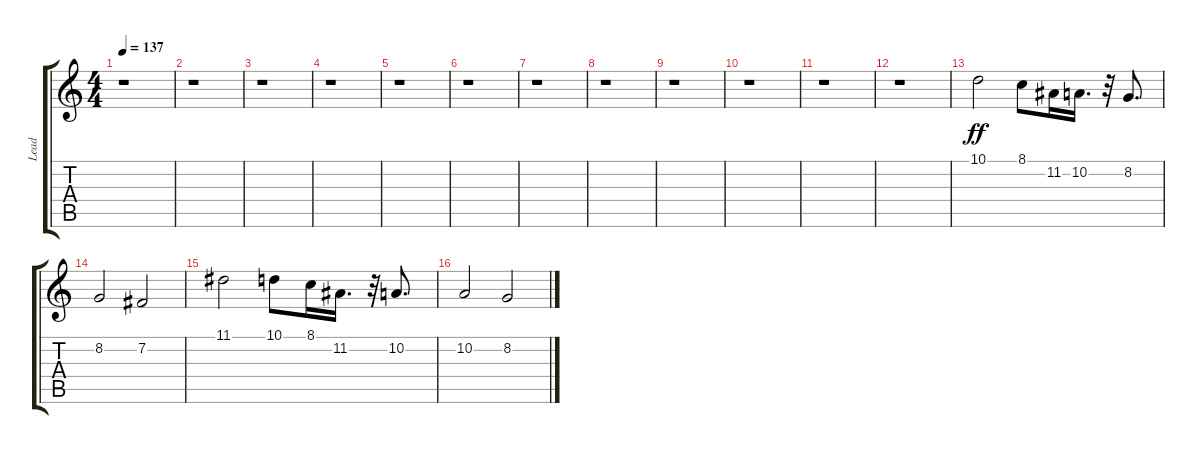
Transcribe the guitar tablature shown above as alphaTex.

\track ("Lead" "Lead") {instrument lead2sawtooth}
\staff {score tabs}
\tuning (E4 B3 G3 D3 A2 E2) {hide}
\ts (4 4)
\tempo 137
\clef g2
\ks c
r.1{dy ff} |
r.1 |
r.1 |
r.1 |
r.1 |
r.1 |
r.1 |
r.1 |
r.1 |
r.1 |
r.1 |
r.1 |
10.1.2 8.1.8 11.2.16 10.2.16{d} r.32 8.2.8{d} |
8.2.2 7.2.2 |
11.1.2 10.1.8 8.1.16 11.2.16{d} r.32 10.2.8{d} |
10.2.2 8.2.2
